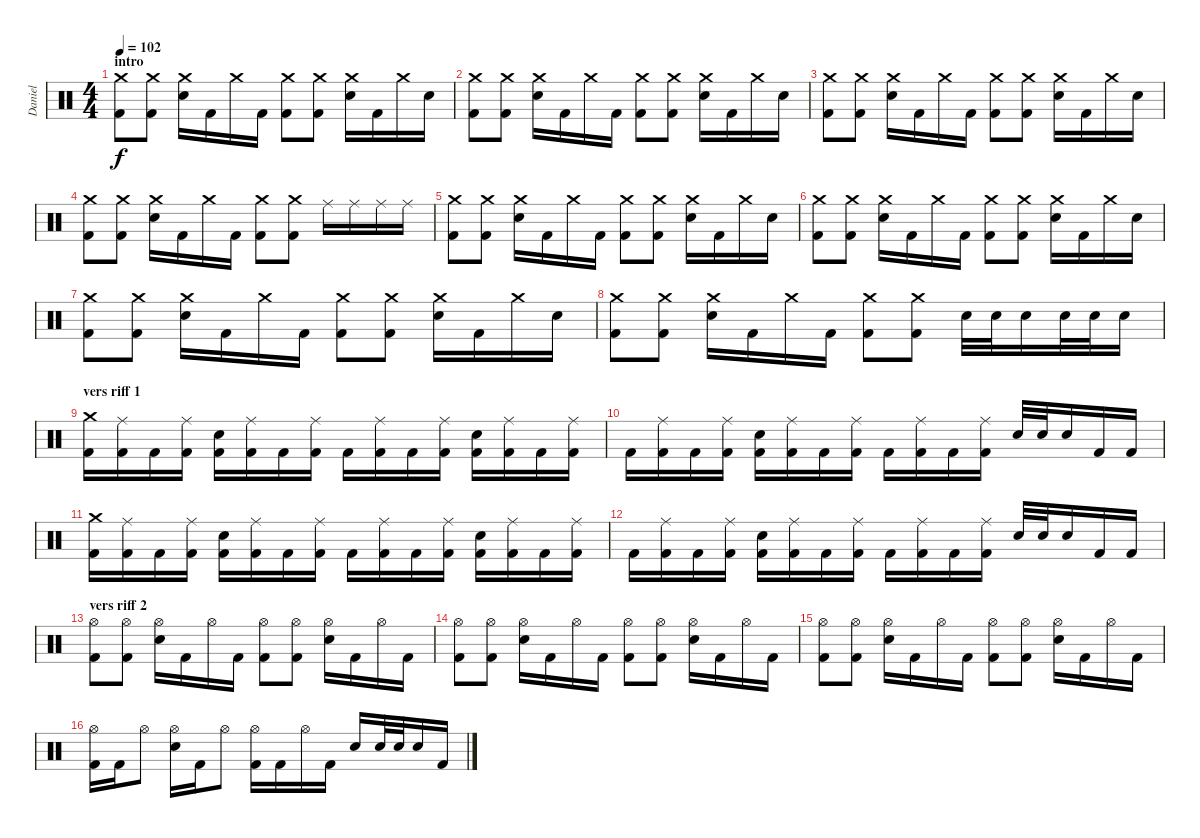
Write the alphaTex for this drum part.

\track ("Daniel" "Daniel") {instrument percussion}
\staff {score}
\articulation defaults
\ts (4 4)
\section ("" "intro")
\tempo 102
\clef neutral
\ks c
("Crash medium (hit)" "Kick (hit) 2").8{dy f} ("Crash medium (hit)" "Kick (hit) 2").8 ("Crash medium (hit)" "Snare (hit) 2").16 "Kick (hit) 2".16 "Crash medium (hit)".16 "Kick (hit) 2".16 ("Crash medium (hit)" "Kick (hit) 2").8 ("Crash medium (hit)" "Kick (hit) 2").8 ("Crash medium (hit)" "Snare (hit) 2").16 "Kick (hit) 2".16 "Crash medium (hit)".16 "Snare (hit) 2".16 |
("Crash medium (hit)" "Kick (hit) 2").8 ("Crash medium (hit)" "Kick (hit) 2").8 ("Crash medium (hit)" "Snare (hit) 2").16 "Kick (hit) 2".16 "Crash medium (hit)".16 "Kick (hit) 2".16 ("Crash medium (hit)" "Kick (hit) 2").8 ("Crash medium (hit)" "Kick (hit) 2").8 ("Crash medium (hit)" "Snare (hit) 2").16 "Kick (hit) 2".16 "Crash medium (hit)".16 "Snare (hit) 2".16 |
("Crash medium (hit)" "Kick (hit) 2").8 ("Crash medium (hit)" "Kick (hit) 2").8 ("Crash medium (hit)" "Snare (hit) 2").16 "Kick (hit) 2".16 "Crash medium (hit)".16 "Kick (hit) 2".16 ("Crash medium (hit)" "Kick (hit) 2").8 ("Crash medium (hit)" "Kick (hit) 2").8 ("Crash medium (hit)" "Snare (hit) 2").16 "Kick (hit) 2".16 "Crash medium (hit)".16 "Snare (hit) 2".16 |
("Crash medium (hit)" "Kick (hit) 2").8 ("Crash medium (hit)" "Kick (hit) 2").8 ("Crash medium (hit)" "Snare (hit) 2").16 "Kick (hit) 2".16 "Crash medium (hit)".16 "Kick (hit) 2".16 ("Crash medium (hit)" "Kick (hit) 2").8 ("Crash medium (hit)" "Kick (hit) 2").8 "Ride (middle)".16 "Ride (middle)".16 "Ride (middle)".16 "Ride (middle)".16 |
("Crash medium (hit)" "Kick (hit) 2").8 ("Crash medium (hit)" "Kick (hit) 2").8 ("Crash medium (hit)" "Snare (hit) 2").16 "Kick (hit) 2".16 "Crash medium (hit)".16 "Kick (hit) 2".16 ("Crash medium (hit)" "Kick (hit) 2").8 ("Crash medium (hit)" "Kick (hit) 2").8 ("Crash medium (hit)" "Snare (hit) 2").16 "Kick (hit) 2".16 "Crash medium (hit)".16 "Snare (hit) 2".16 |
("Crash medium (hit)" "Kick (hit) 2").8 ("Crash medium (hit)" "Kick (hit) 2").8 ("Crash medium (hit)" "Snare (hit) 2").16 "Kick (hit) 2".16 "Crash medium (hit)".16 "Kick (hit) 2".16 ("Crash medium (hit)" "Kick (hit) 2").8 ("Crash medium (hit)" "Kick (hit) 2").8 ("Crash medium (hit)" "Snare (hit) 2").16 "Kick (hit) 2".16 "Crash medium (hit)".16 "Snare (hit) 2".16 |
("Crash medium (hit)" "Kick (hit) 2").8 ("Crash medium (hit)" "Kick (hit) 2").8 ("Crash medium (hit)" "Snare (hit) 2").16 "Kick (hit) 2".16 "Crash medium (hit)".16 "Kick (hit) 2".16 ("Crash medium (hit)" "Kick (hit) 2").8 ("Crash medium (hit)" "Kick (hit) 2").8 ("Crash medium (hit)" "Snare (hit) 2").16 "Kick (hit) 2".16 "Crash medium (hit)".16 "Snare (hit) 2".16 |
("Crash medium (hit)" "Kick (hit) 2").8 ("Crash medium (hit)" "Kick (hit) 2").8 ("Crash medium (hit)" "Snare (hit) 2").16 "Kick (hit) 2".16 "Crash medium (hit)".16 "Kick (hit) 2".16 ("Crash medium (hit)" "Kick (hit) 2").8 ("Crash medium (hit)" "Kick (hit) 2").8 "Snare (hit) 2".32 "Snare (hit) 2".32 "Snare (hit) 2".16 "Snare (hit) 2".32 "Snare (hit) 2".32 "Snare (hit) 2".16 |
\section ("" "vers riff 1")
("Crash medium (hit)" "Kick (hit) 2").16 ("Ride (middle)" "Kick (hit) 2").16 "Kick (hit) 2".16 ("Ride (middle)" "Kick (hit) 2").16 ("Snare (hit) 2" "Kick (hit) 2").16 ("Ride (middle)" "Kick (hit) 2").16 "Kick (hit) 2".16 ("Ride (middle)" "Kick (hit) 2").16 "Kick (hit) 2".16 ("Ride (middle)" "Kick (hit) 2").16 "Kick (hit) 2".16 ("Ride (middle)" "Kick (hit) 2").16 ("Snare (hit) 2" "Kick (hit) 2").16 ("Ride (middle)" "Kick (hit) 2").16 "Kick (hit) 2".16 ("Ride (middle)" "Kick (hit) 2").16 |
"Kick (hit) 2".16 ("Ride (middle)" "Kick (hit) 2").16 "Kick (hit) 2".16 ("Ride (middle)" "Kick (hit) 2").16 ("Snare (hit) 2" "Kick (hit) 2").16 ("Ride (middle)" "Kick (hit) 2").16 "Kick (hit) 2".16 ("Ride (middle)" "Kick (hit) 2").16 "Kick (hit) 2".16 ("Ride (middle)" "Kick (hit) 2").16 "Kick (hit) 2".16 ("Ride (middle)" "Kick (hit) 2").16 "Snare (hit) 2".32 "Snare (hit) 2".32 "Snare (hit) 2".16 "Kick (hit) 2".16 "Kick (hit) 2".16 |
("Crash medium (hit)" "Kick (hit) 2").16 ("Ride (middle)" "Kick (hit) 2").16 "Kick (hit) 2".16 ("Ride (middle)" "Kick (hit) 2").16 ("Snare (hit) 2" "Kick (hit) 2").16 ("Ride (middle)" "Kick (hit) 2").16 "Kick (hit) 2".16 ("Ride (middle)" "Kick (hit) 2").16 "Kick (hit) 2".16 ("Ride (middle)" "Kick (hit) 2").16 "Kick (hit) 2".16 ("Ride (middle)" "Kick (hit) 2").16 ("Snare (hit) 2" "Kick (hit) 2").16 ("Ride (middle)" "Kick (hit) 2").16 "Kick (hit) 2".16 ("Ride (middle)" "Kick (hit) 2").16 |
"Kick (hit) 2".16 ("Ride (middle)" "Kick (hit) 2").16 "Kick (hit) 2".16 ("Ride (middle)" "Kick (hit) 2").16 ("Snare (hit) 2" "Kick (hit) 2").16 ("Ride (middle)" "Kick (hit) 2").16 "Kick (hit) 2".16 ("Ride (middle)" "Kick (hit) 2").16 "Kick (hit) 2".16 ("Ride (middle)" "Kick (hit) 2").16 "Kick (hit) 2".16 ("Ride (middle)" "Kick (hit) 2").16 "Snare (hit) 2".32 "Snare (hit) 2".32 "Snare (hit) 2".16 "Kick (hit) 2".16 "Kick (hit) 2".16 |
\section ("" "vers riff 2")
("Hi-Hat (open)" "Kick (hit) 2").8 ("Hi-Hat (open)" "Kick (hit) 2").8 ("Hi-Hat (open)" "Snare (hit) 2").16 "Kick (hit) 2".16 "Hi-Hat (open)".16 "Kick (hit) 2".16 ("Hi-Hat (open)" "Kick (hit) 2").8 ("Hi-Hat (open)" "Kick (hit) 2").8 ("Hi-Hat (open)" "Snare (hit) 2").16 "Kick (hit) 2".16 "Hi-Hat (open)".16 "Kick (hit) 2".16 |
("Hi-Hat (open)" "Kick (hit) 2").8 ("Hi-Hat (open)" "Kick (hit) 2").8 ("Hi-Hat (open)" "Snare (hit) 2").16 "Kick (hit) 2".16 "Hi-Hat (open)".16 "Kick (hit) 2".16 ("Hi-Hat (open)" "Kick (hit) 2").8 ("Hi-Hat (open)" "Kick (hit) 2").8 ("Hi-Hat (open)" "Snare (hit) 2").16 "Kick (hit) 2".16 "Hi-Hat (open)".16 "Kick (hit) 2".16 |
("Hi-Hat (open)" "Kick (hit) 2").8 ("Hi-Hat (open)" "Kick (hit) 2").8 ("Hi-Hat (open)" "Snare (hit) 2").16 "Kick (hit) 2".16 "Hi-Hat (open)".16 "Kick (hit) 2".16 ("Hi-Hat (open)" "Kick (hit) 2").8 ("Hi-Hat (open)" "Kick (hit) 2").8 ("Hi-Hat (open)" "Snare (hit) 2").16 "Kick (hit) 2".16 "Hi-Hat (open)".16 "Kick (hit) 2".16 |
("Hi-Hat (open)" "Kick (hit) 2").16 "Kick (hit) 2".16 "Hi-Hat (open)".8 ("Hi-Hat (open)" "Snare (hit) 2").16 "Kick (hit) 2".16 "Hi-Hat (open)".8 ("Hi-Hat (open)" "Kick (hit) 2").16 "Kick (hit) 2".16 "Hi-Hat (open)".16 "Kick (hit) 2".16 "Snare (hit) 2".16 "Snare (hit) 2".32 "Snare (hit) 2".32 "Snare (hit) 2".16 "Kick (hit) 2".16
